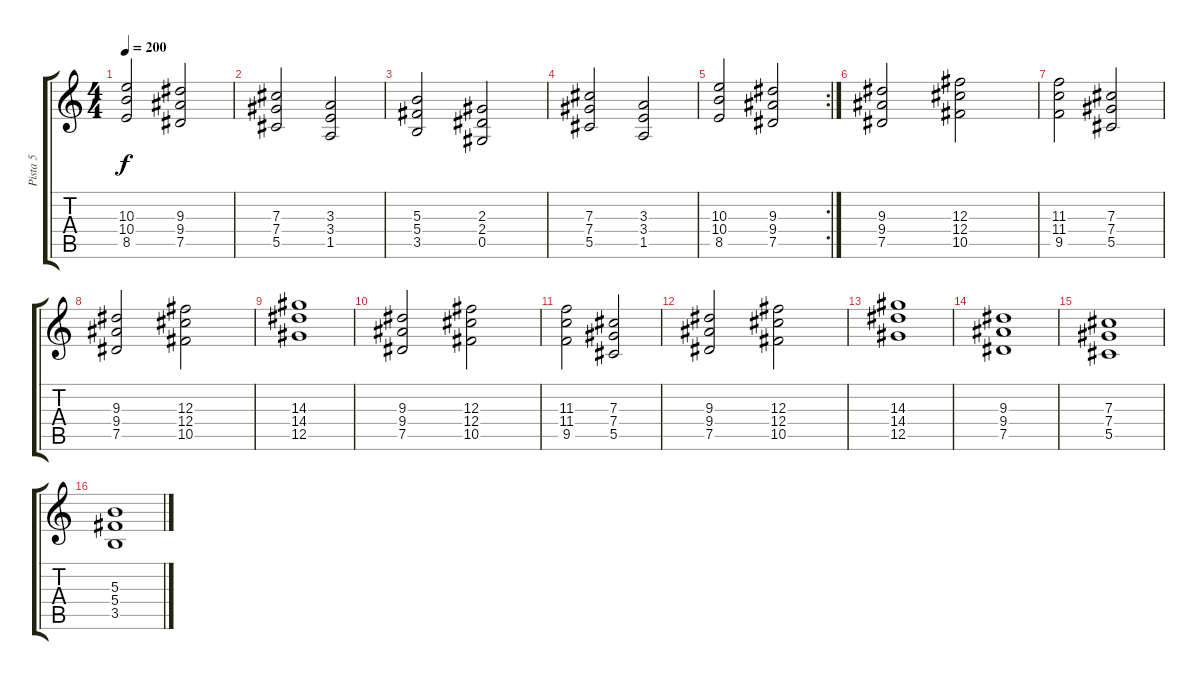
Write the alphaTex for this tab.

\track ("Pista 5" "Pista 5") {instrument distortionguitar}
\staff {score tabs}
\tuning (Eb4 Bb3 Gb3 Db3 Ab2 Eb2) {hide}
\ts (4 4)
\tempo 200
\clef g2
\ks c
(10.3 10.4 8.5).2{dy f} (9.3 9.4 7.5).2 |
(7.3 7.4 5.5).2 (3.3 3.4 1.5).2 |
(5.3 5.4 3.5).2 (2.3 2.4 0.5).2 |
(7.3 7.4 5.5).2 (3.3 3.4 1.5).2 |
\rc 2
(10.3 10.4 8.5).2 (9.3 9.4 7.5).2 |
(9.3 9.4 7.5).2 (12.3 12.4 10.5).2 |
(11.3 11.4 9.5).2 (7.3 7.4 5.5).2 |
(9.3 9.4 7.5).2 (12.3 12.4 10.5).2 |
(14.3 14.4 12.5).1 |
(9.3 9.4 7.5).2 (12.3 12.4 10.5).2 |
(11.3 11.4 9.5).2 (7.3 7.4 5.5).2 |
(9.3 9.4 7.5).2 (12.3 12.4 10.5).2 |
(14.3 14.4 12.5).1 |
(9.3 9.4 7.5).1 |
(7.3 7.4 5.5).1 |
(5.3 5.4 3.5).1
